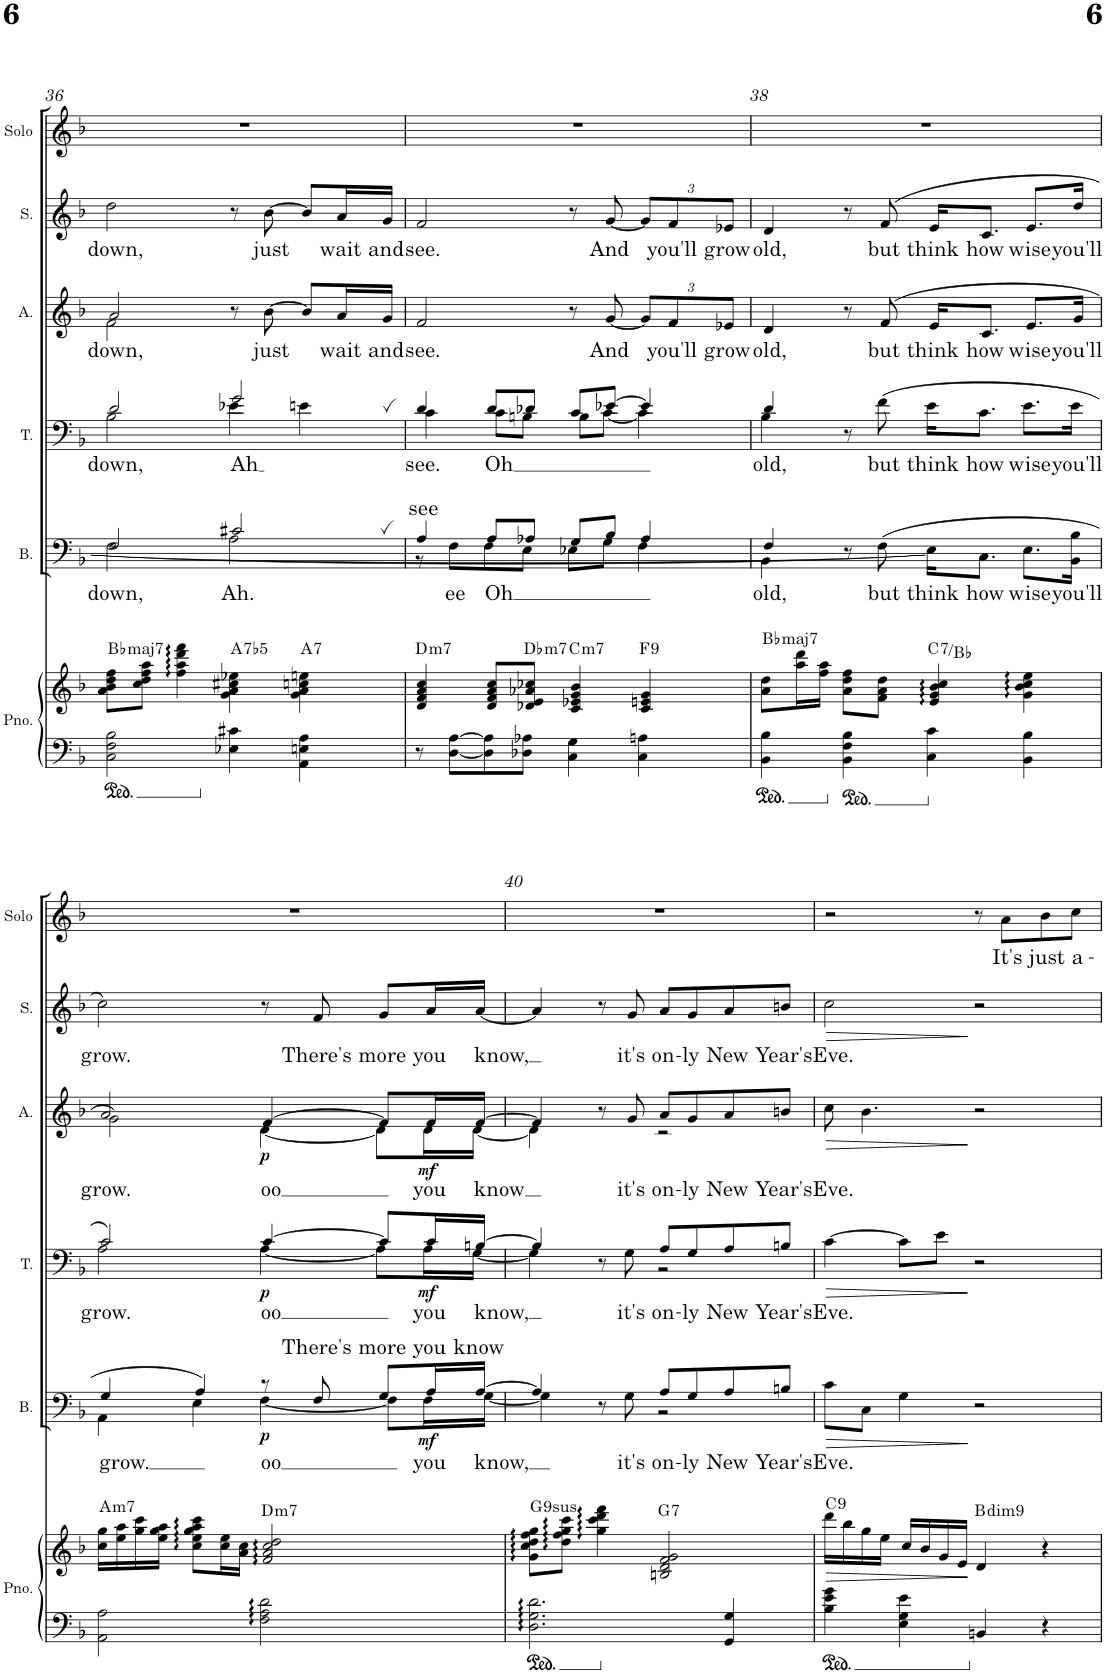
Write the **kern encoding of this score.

**kern	**kern	**dynam	**harte	**kern	**text	**dynam	**kern	**text	**dynam	**kern	**text	**dynam	**kern	**text	**dynam	**kern	**text
*part6	*part6	*part6	*part6	*part5	*part5	*part5	*part4	*part4	*part4	*part3	*part3	*part3	*part2	*part2	*part2	*part1	*part1
*staff7	*staff6	*staff6/7	*	*staff5	*staff5	*staff5	*staff4	*staff4	*staff4	*staff3	*staff3	*staff3	*staff2	*staff2	*staff2	*staff1	*staff1
*I"Piano	*	*	*	*I"Bass	*	*	*I"Tenor	*	*	*I"Alto	*	*	*I"Soprano	*	*	*I"Solo	*
*I'Pno.	*	*	*	*I'B.	*	*	*I'T.	*	*	*I'A.	*	*	*I'S.	*	*	*I'Solo	*
!!LO:PB:g=z
*clefF4	*clefG2	*	*	*clefF4	*	*	*clefF4	*	*	*clefG2	*	*	*clefG2	*	*	*clefG2	*
*k[b-]	*k[b-]	*	*	*k[b-]	*	*	*k[b-]	*	*	*k[b-]	*	*	*k[b-]	*	*	*k[b-]	*
*M4/4	*M4/4	*	*	*M4/4	*	*	*M4/4	*	*	*M4/4	*	*	*M4/4	*	*	*M4/4	*
=36	=36	=36	=36	=36	=36	=36	=36	=36	=36	=36	=36	=36	=36	=36	=36	=36	=36
!	!	!	!LO:H:kt=maj7	!	!LO:LY:b	!	!	!LO:LY:b	!	!	!LO:LY:b	!	!	!LO:LY:b	!	!	!
*	*	*	*	*^	*	*	*^	*	*	*^	*	*	*	*	*	*	*
2C\ 2F\ 2B-\	8a\ 8b-\ 8dd\ 8ff\L	.	Bb:maj7	2F/	2F\	down,	.	2d/	2B-\	down,	.	2a/	2f\	down,	.	2dd\	down,	.	1r	.
.	8cc\ 8dd\ 8ff\ 8aa\J	.	.	.	.	.	.	.	.	.	.	.	.	.	.	.	.	.	.	.
.	4ff\ 4aa\ 4ddd\ 4fff\	.	.	.	.	.	.	.	.	.	.	.	.	.	.	.	.	.	.	.
!	!	!	!LO:H:kt=7	!	!	!LO:LY:b	!	!	!	!LO:LY:b	!	!	!	!	!	!	!	!	!	!
4E-X\ 4c#X\	4g\ 4a\ 4cc#X\ 4ee-X\	.	A:(3,b5,b7)	2c#X,/	2A\	Ah.	.	2g/	4e-X\	Ah	.	8r	2ryy	.	.	8r	.	.	.	.
!	!	!	!	!	!	!	!	!	!	!	!	!	!	!LO:LY:b	!	!	!LO:LY:b	!	!	!
.	.	.	.	.	.	.	.	.	.	.	.	[8b-\	.	just	.	[8b-\	just	.	.	.
!	!	!	!LO:H:kt=7	!	!	!	!	!	!	!	!	!	!	!	!	!	!	!	!	!
4AA\ 4En\ 4A\	4g\ 4a\ 4ccn\ 4een\	.	A:7	.	.	.	.	.	4en,<\	.	.	8b-/L]	.	.	.	8b-/L]	.	.	.	.
!	!	!	!	!	!	!	!	!	!	!	!	!	!	!LO:LY:b	!	!	!LO:LY:b	!	!	!
.	.	.	.	.	.	.	.	.	.	.	.	16a/L	.	wait	.	16a/L	wait	.	.	.
!	!	!	!	!	!	!	!	!	!	!	!	!	!	!LO:LY:b	!	!	!LO:LY:b	!	!	!
.	.	.	.	.	.	.	.	.	.	.	.	16g/JJ	.	and	.	16g/JJ	and	.	.	.
*	*	*	*	*	*	*	*	*	*	*	*	*v	*v	*	*	*	*	*	*	*
=37	=37	=37	=37	=37	=37	=37	=37	=37	=37	=37	=37	=37	=37	=37	=37	=37	=37	=37	=37
!	!	!	!LO:H:kt=m7	!	!	!LO:LY:a	!	!	!	!LO:LY:b	!	!	!LO:LY:b	!	!	!LO:LY:b	!	!	!
8r	4d/ 4f/ 4a/ 4cc/	.	D:min7	4A/	8r	see	.	4d/	4c\	see.	.	2f/	see.	.	2f/	see.	.	1r	.
!	!	!	!	!	!	!LO:LY:b	!	!	!	!	!	!	!	!	!	!	!	!	!
[8D\ [8A\L	.	.	.	.	8F\L	ee	.	.	.	.	.	.	.	.	.	.	.	.	.
!	!	!	!	!	!	!LO:LY:b	!	!	!	!LO:LY:b	!	!	!	!	!	!	!	!	!
8D\] 8A\]	8d/ 8f/ 8a/ 8cc/L	.	.	8A/L	8F\	Oh	.	8d/L	8c\L	Oh	.	.	.	.	.	.	.	.	.
!	!	!	!LO:H:kt=m7	!	!	!	!	!	!	!	!	!	!	!	!	!	!	!	!
8D-X\ 8A-X\J	8d-X/ 8e/ 8a-X/ 8cc-X/J	.	Db:min7	8A-X/J	8E\J	.	.	8d-X/J	8Bn\J	.	.	.	.	.	.	.	.	.	.
!	!	!	!LO:H:kt=m7	!	!	!	!	!	!	!	!	!	!	!	!	!	!	!	!
4C\ 4G\	4c/ 4e-X/ 4g/ 4b-/	.	C:min7	8G/L	8E-X\L	.	.	8c/L	8B\L	.	.	8r	.	.	8r	.	.	.	.
!	!	!	!	!	!	!	!	!	!	!	!	!	!LO:LY:b	!	!	!LO:LY:b	!	!	!
.	.	.	.	8B-/J	8G\J	.	.	[8e-X/J	[8c\J	.	.	[8g/	And	.	[8g/	And	.	.	.
*	*	*	*	*	*	*	*	*	*	*	*	*Xbrackettup	*	*	*Xbrackettup	*	*	*	*
!	!	!	!LO:H:kt=9	!	!	!	!	!	!	!	!	!	!	!	!	!	!	!	!
4C\ 4An\	4c/ 4en/ 4g/	.	F:9	4A-/	4F\	.	.	4e-/]	4c\]	.	.	12g/L]	.	.	12g/L]	.	.	.	.
!	!	!	!	!	!	!	!	!	!	!	!	!	!LO:LY:b	!	!	!LO:LY:b	!	!	!
.	.	.	.	.	.	.	.	.	.	.	.	12f/	you'll	.	12f/	you'll	.	.	.
!	!	!	!	!	!	!	!	!	!	!	!	!	!LO:LY:b	!	!	!LO:LY:b	!	!	!
.	.	.	.	.	.	.	.	.	.	.	.	12e-X/J	grow	.	12e-X/J	grow	.	.	.
=38	=38	=38	=38	=38	=38	=38	=38	=38	=38	=38	=38	=38	=38	=38	=38	=38	=38	=38	=38
!	!	!	!LO:H:kt=maj7	!	!	!LO:LY:b	!	!	!	!LO:LY:b	!	!	!LO:LY:b	!	!	!LO:LY:b	!	!	!
4BB-\ 4B-\	8a\ 8dd\L	.	Bb:maj7	4F/	4BB-\	old,	.	4d/	4B-\	old,	.	4d/	old,	.	4d/	old,	.	1r	.
.	16aa\ 16ddd\L	.	.	.	.	.	.	.	.	.	.	.	.	.	.	.	.	.	.
.	16ff\ 16aa\JJ	.	.	.	.	.	.	.	.	.	.	.	.	.	.	.	.	.	.
4BB-\ 4F\ 4B-\	8a\ 8dd\ 8ff\L	.	.	8r	4ryy	.	.	8r	4ryy	.	.	8r	.	.	8r	.	.	.	.
!	!	!	!	!	!	!LO:LY:b	!	!	!	!LO:LY:b	!	!	!LO:LY:b	!	!	!LO:LY:b	!	!	!
.	8f\ 8a\ 8dd\J	.	.	(8F\	.	but	.	(8f\	.	but	.	(>8f/	but	.	(>8f/	but	.	.	.
!	!	!	!LO:H:kt=7	!	!	!LO:LY:b	!	!	!	!LO:LY:b	!	!	!LO:LY:b	!	!	!LO:LY:b	!	!	!
4C\ 4c\	4e/ 4g/ 4b-/ 4cc/	.	C:7/b7	16E\KL]	2ryy	think	.	16e\KL	2ryy	think	.	16e/KL	think	.	16e/KL	think	.	.	.
!	!	!	!	!	!	!LO:LY:b	!	!	!	!LO:LY:b	!	!	!LO:LY:b	!	!	!LO:LY:b	!	!	!
.	.	.	.	8.C\J	.	how	.	8.c\J	.	how	.	8.c/J	how	.	8.c/J	how	.	.	.
!	!	!	!	!	!	!LO:LY:b	!	!	!	!LO:LY:b	!	!	!LO:LY:b	!	!	!LO:LY:b	!	!	!
4BB-\ 4B-\	4g\ 4b-\ 4cc\ 4ee\	.	.	8.E\L	.	wise	.	8.e\L	.	wise	.	8.e/L	wise	.	8.e/L	wise	.	.	.
!	!	!	!	!	!	!LO:LY:b	!	!	!	!LO:LY:b	!	!	!LO:LY:b	!	!	!LO:LY:b	!	!	!
.	.	.	.	16BB-\ 16B-\Jk	.	you'll	.	16e\Jk	.	you'll	.	16g/Jk	you'll	.	16dd/Jk	you'll	.	.	.
!!LO:LB:g=z
=39	=39	=39	=39	=39	=39	=39	=39	=39	=39	=39	=39	=39	=39	=39	=39	=39	=39	=39	=39
!	!	!	!LO:H:kt=m7	!	!	!LO:LY:b	!	!	!	!LO:LY:b	!	!	!LO:LY:b	!	!	!LO:LY:b	!	!	!
*	*	*	*	*	*	*	*	*	*	*	*	*^	*	*	*	*	*	*	*
2AA\ 2A\	16cc\ 16gg\LL	.	A:min7	4G/	4AA\	grow.	.	2c/)	2A\	grow.	.	2a/	2g\)	grow.	.	2cc\)	grow.	.	1r	.
.	16ee\ 16aa\	.	.	.	.	.	.	.	.	.	.	.	.	.	.	.	.	.	.	.
.	16gg\ 16ccc\	.	.	.	.	.	.	.	.	.	.	.	.	.	.	.	.	.	.	.
.	16ee\ 16gg\ 16aa\JJ	.	.	.	.	.	.	.	.	.	.	.	.	.	.	.	.	.	.	.
.	8cc\ 8ee\ 8gg\ 8aa\ 8ccc\L	.	.	4A/)	4E\	.	.	.	.	.	.	.	.	.	.	.	.	.	.	.
.	16cc\ 16ee\L	.	.	.	.	.	.	.	.	.	.	.	.	.	.	.	.	.	.	.
.	16a\ 16cc\JJ	.	.	.	.	.	.	.	.	.	.	.	.	.	.	.	.	.	.	.
!	!	!	!LO:H:kt=m7	!	!	!LO:LY:b	!LO:DY:b	!	!	!LO:LY:b	!LO:DY:b	!	!	!LO:LY:b	!LO:DY:b	!	!	!	!	!
2F\ 2A\ 2d\	2f/ 2a/ 2cc/ 2dd/	.	D:min7	8r	[4F\	oo	p	[4c/	[4A\	oo	p	[4f/	[4d\	oo	p	8r	.	.	.	.
!	!	!	!	!	!	!LO:LY:a	!	!	!	!	!	!	!	!	!	!	!LO:LY:b	!	!	!
.	.	.	.	8F/	.	There's	.	.	.	.	.	.	.	.	.	8f/	There's	.	.	.
!	!	!	!	!	!	!LO:LY:a	!	!	!	!	!	!	!	!	!	!	!LO:LY:b	!	!	!
.	.	.	.	8G/L	8F\L]	more	.	8c/L]	8A\L]	.	.	8f/L]	8d\L]	.	.	8g/L	more	.	.	.
!	!	!	!	!	!	!LO:LY:a	!	!	!	!	!	!	!	!	!	!	!	!	!	!
!	!	!	!	!	!	!LO:LY:b	!LO:DY:b	!	!	!LO:LY:b	!LO:DY:b	!	!	!LO:LY:b	!LO:DY:b	!	!LO:LY:b	!	!	!
.	.	.	.	16A/L	16F\L	you	mf	16c/L	16A\L	you	mf	16f/L	16d\L	you	mf	16a/L	you	.	.	.
!	!	!	!	!	!	!LO:LY:a	!	!	!	!	!	!	!	!	!	!	!	!	!	!
!	!	!	!	!	!	!LO:LY:b	!	!	!	!LO:LY:b	!	!	!	!LO:LY:b	!	!	!LO:LY:b	!	!	!
.	.	.	.	[16A/JJ	[16G\JJ	know,	.	[16Bn/JJ	[16G\JJ	know,	.	[16f/JJ	[16d\JJ	know	.	[16a/JJ	know,	.	.	.
=40	=40	=40	=40	=40	=40	=40	=40	=40	=40	=40	=40	=40	=40	=40	=40	=40	=40	=40	=40	=40
!	!	!	!LO:H:kt=9sus	!	!	!	!	!	!	!	!	!	!	!	!	!	!	!	!	!
2.D\ 2.G\ 2.d\	8g\ 8cc\ 8dd\ 8ff\ 8gg\L	.	G:sus4(7,9)	4A/]	4G\]	.	.	4B/]	4G\]	.	.	4f/]	4d\]	.	.	4a/]	.	.	1r	.
.	8dd\ 8ff\ 8gg\ 8ccc\J	.	.	.	.	.	.	.	.	.	.	.	.	.	.	.	.	.	.	.
.	4gg\ 4ccc\ 4ddd\ 4fff\	.	.	8r	4ryy	.	.	8r	4ryy	.	.	8r	4ryy	.	.	8r	.	.	.	.
!	!	!	!	!	!	!LO:LY:b	!	!	!	!LO:LY:b	!	!	!	!LO:LY:b	!	!	!LO:LY:b	!	!	!
.	.	.	.	8G\	.	it's	.	8G\	.	it's	.	8g/	.	it's	.	8g/	it's	.	.	.
!	!	!	!LO:H:kt=7	!	!	!LO:LY:b	!	!	!	!LO:LY:b	!	!	!	!LO:LY:b	!	!	!LO:LY:b	!	!	!
.	2Bn/ 2d/ 2f/ 2g/	.	G:7	8A/L	2r	on-	.	8A/L	2r	on-	.	8a/L	2r	on-	.	8a/L	on-	.	.	.
!	!	!	!	!	!	!LO:LY:b	!	!	!	!LO:LY:b	!	!	!	!LO:LY:b	!	!	!LO:LY:b	!	!	!
.	.	.	.	8G/	.	-ly	.	8G/	.	-ly	.	8g/	.	-ly	.	8g/	-ly	.	.	.
!	!	!	!	!	!	!LO:LY:b	!	!	!	!LO:LY:b	!	!	!	!LO:LY:b	!	!	!LO:LY:b	!	!	!
4GG/ 4G/	.	.	.	8A/	.	New	.	8A/	.	New	.	8a/	.	New	.	8a/	New	.	.	.
!	!	!	!	!	!	!LO:LY:b	!	!	!	!LO:LY:b	!	!	!	!LO:LY:b	!	!	!LO:LY:b	!	!	!
.	.	.	.	8Bn/J	.	Year's	.	8Bn/J	.	Year's	.	8bn/J	.	Year's	.	8bn/J	Year's	.	.	.
*	*	*	*	*v	*v	*	*	*	*	*	*	*v	*v	*	*	*	*	*	*	*
*	*	*	*	*	*	*	*v	*v	*	*	*	*	*	*	*	*	*	*
=41	=41	=41	=41	=41	=41	=41	=41	=41	=41	=41	=41	=41	=41	=41	=41	=41	=41
!	!	!LO:HP:b	!LO:H:kt=9	!	!LO:LY:b	!LO:HP:b	!	!LO:LY:b	!LO:HP:b	!	!LO:LY:b	!LO:HP:b	!	!LO:LY:b	!LO:HP:b	!	!
4B-\ 4e\ 4g\	16ddd\LL	>	C:9	8c\L	Eve.	>	[4c\	Eve.	>	8cc\	Eve.	>	2cc\	Eve.	>	2r	.
.	16bb-\	.	.	.	.	.	.	.	.	.	.	.	.	.	.	.	.
.	16gg\	.	.	8C\J	.	.	.	.	.	4.b-\	.	.	.	.	.	.	.
.	16ee\JJ	.	.	.	.	.	.	.	.	.	.	.	.	.	.	.	.
4E\ 4G\ 4e\	16cc/LL	.	.	4G\	.	.	8c\L]	.	.	.	.	.	.	.	.	.	.
.	16b-/	.	.	.	.	.	.	.	.	.	.	.	.	.	.	.	.
.	16g/	.	.	.	.	.	8e\J	.	.	.	.	.	.	.	.	.	.
.	16e/JJ	.	.	.	.	.	.	.	.	.	.	.	.	.	.	.	.
!	!	!	!LO:H:kt=dim7	!	!	!	!	!	!	!	!	!	!	!	!	!	!
4BBn/	4d/	]	B:dim7(9)	2r	.	]	2r	.	]	2r	.	]	2r	.	]	8r	.
!	!	!	!	!	!	!	!	!	!	!	!	!	!	!	!	!	!LO:LY:b
.	.	.	.	.	.	.	.	.	.	.	.	.	.	.	.	8a\L	It's
!	!	!	!	!	!	!	!	!	!	!	!	!	!	!	!	!	!LO:LY:b
4r	4r	.	.	.	.	.	.	.	.	.	.	.	.	.	.	8b-\	just
!	!	!	!	!	!	!	!	!	!	!	!	!	!	!	!	!	!LO:LY:b
.	.	.	.	.	.	.	.	.	.	.	.	.	.	.	.	8cc\J	a-
=	=	=	=	=	=	=	=	=	=	=	=	=	=	=	=	=	=
*-	*-	*-	*-	*-	*-	*-	*-	*-	*-	*-	*-	*-	*-	*-	*-	*-	*-
